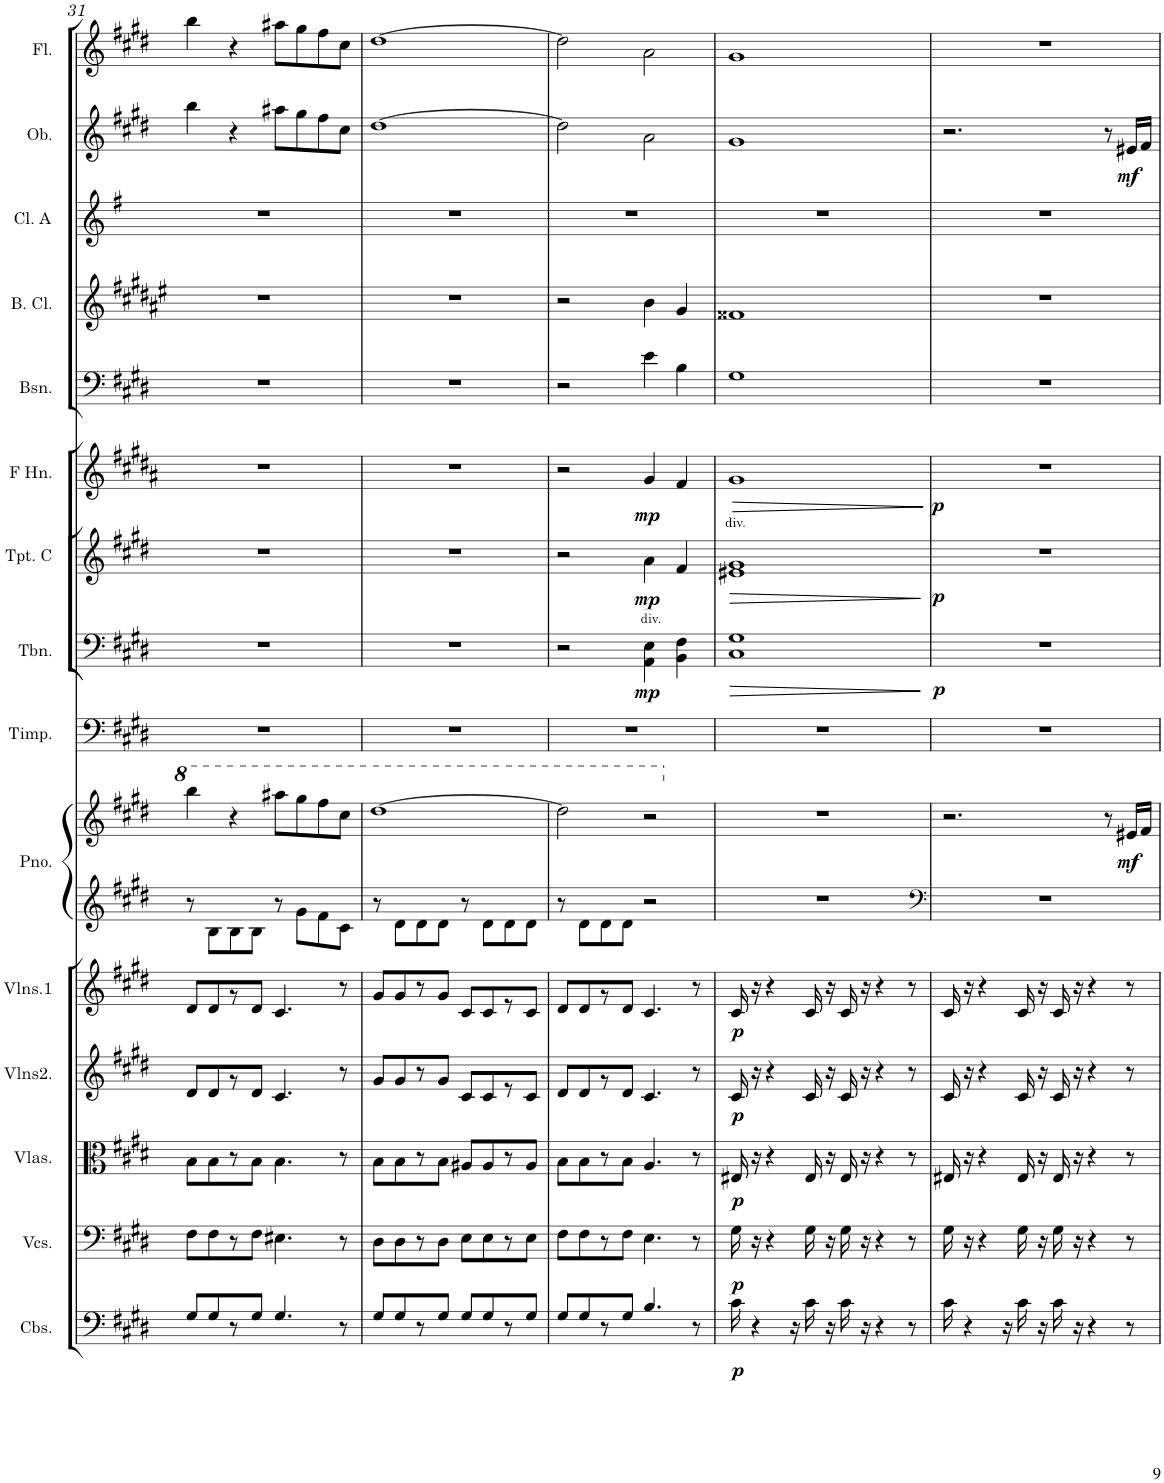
**kern	**dynam	**kern	**dynam	**kern	**dynam	**kern	**dynam	**kern	**dynam	**kern	**kern	**dynam	**kern	**kern	**dynam	**kern	**dynam	**kern	**dynam	**kern	**kern	**kern	**kern	**dynam	**kern
*part15	*part15	*part14	*part14	*part13	*part13	*part12	*part12	*part11	*part11	*part10	*part10	*part10	*part9	*part8	*part8	*part7	*part7	*part6	*part6	*part5	*part4	*part3	*part2	*part2	*part1
*staff16	*staff16	*staff15	*staff15	*staff14	*staff14	*staff13	*staff13	*staff12	*staff12	*staff11	*staff10	*staff10/11	*staff9	*staff8	*staff8	*staff7	*staff7	*staff6	*staff6	*staff5	*staff4	*staff3	*staff2	*staff2	*staff1
*I"Contrabass Section	*	*I"Violoncello Section	*	*I"Viola Section	*	*I"Violin Section2	*	*I"Violin Section1	*	*I"Grand Piano	*	*	*I"Timpani	*I"Trombone	*	*I"Trumpet C	*	*I"French Horn	*	*I"Bassoon	*I"Bass Clarinet	*I"Clarinet A	*I"Oboe	*	*I"Flute
*I'Cbs.	*	*I'Vcs.	*	*I'Vlas.	*	*I'Vlns2.	*	*I'Vlns.1	*	*I'Pno.	*	*	*I'Timp.	*I'Tbn.	*	*I'Tpt. C	*	*I'F Hn.	*	*I'Bsn.	*I'B. Cl.	*I'Cl. A	*I'Ob.	*	*I'Fl.
!!LO:PB:g=z
*clefF4	*	*clefF4	*	*clefC3	*	*clefG2	*	*clefG2	*	*clefG2	*clefG2	*	*clefF4	*clefF4	*	*clefG2	*	*clefG2	*	*clefF4	*clefG2	*clefG2	*clefG2	*	*clefG2
*Trd7c12	*	*	*	*	*	*	*	*	*	*	*	*	*	*	*	*Trd1c2	*	*Trd4c7	*	*	*Trd8c14	*Trd2c3	*	*	*
*k[f#c#g#d#]	*	*k[f#c#g#d#]	*	*k[f#c#g#d#]	*	*k[f#c#g#d#]	*	*k[f#c#g#d#]	*	*k[f#c#g#d#]	*k[f#c#g#d#]	*	*k[f#c#g#d#]	*k[f#c#g#d#]	*	*k[f#c#g#d#]	*	*k[f#c#g#d#a#]	*	*k[f#c#g#d#]	*k[f#c#g#d#a#e#]	*k[f#]	*k[f#c#g#d#]	*	*k[f#c#g#d#]
*E:	*	*E:	*	*E:	*	*E:	*	*E:	*	*E:	*E:	*	*E:	*E:	*	*	*	*	*	*E:	*	*	*E:	*	*E:
*M4/4	*	*M4/4	*	*M4/4	*	*M4/4	*	*M4/4	*	*M4/4	*M4/4	*	*M4/4	*M4/4	*	*M4/4	*	*M4/4	*	*M4/4	*M4/4	*M4/4	*M4/4	*	*M4/4
=31	=31	=31	=31	=31	=31	=31	=31	=31	=31	=31	=31	=31	=31	=31	=31	=31	=31	=31	=31	=31	=31	=31	=31	=31	=31
8G#/L	.	8F#\L	.	8B\L	.	8d#/L	.	8d#/L	.	8r	4bbb\	.	1r	1r	.	1r	.	1r	.	1r	1r	1r	4bb\	.	4bb\
8G#/	.	8F#\	.	8B\	.	8d#/	.	8d#/	.	8B\L	.	.	.	.	.	.	.	.	.	.	.	.	.	.	.
8r	.	8r	.	8r	.	8r	.	8r	.	8B\	4r	.	.	.	.	.	.	.	.	.	.	.	4r	.	4r
8G#/J	.	8F#\J	.	8B\J	.	8d#/J	.	8d#/J	.	8B\J	.	.	.	.	.	.	.	.	.	.	.	.	.	.	.
4.G#/	.	4.E#X\	.	4.B\	.	4.c#/	.	4.c#/	.	8r	8aaa#X\L	.	.	.	.	.	.	.	.	.	.	.	8aa#X\L	.	8aa#X\L
.	.	.	.	.	.	.	.	.	.	8g#\L	8ggg#\	.	.	.	.	.	.	.	.	.	.	.	8gg#\	.	8gg#\
.	.	.	.	.	.	.	.	.	.	8f#\	8fff#\	.	.	.	.	.	.	.	.	.	.	.	8ff#\	.	8ff#\
8r	.	8r	.	8r	.	8r	.	8r	.	8c#\J	8ccc#\J	.	.	.	.	.	.	.	.	.	.	.	8cc#\J	.	8cc#\J
=32	=32	=32	=32	=32	=32	=32	=32	=32	=32	=32	=32	=32	=32	=32	=32	=32	=32	=32	=32	=32	=32	=32	=32	=32	=32
8G#/L	.	8D#\L	.	8B\L	.	8g#/L	.	8g#/L	.	8r	[1ddd#	.	1r	1r	.	1r	.	1r	.	1r	1r	1r	[1dd#	.	[1dd#
8G#/	.	8D#\	.	8B\	.	8g#/	.	8g#/	.	8d#\L	.	.	.	.	.	.	.	.	.	.	.	.	.	.	.
8r	.	8r	.	8r	.	8r	.	8r	.	8d#\	.	.	.	.	.	.	.	.	.	.	.	.	.	.	.
8G#/J	.	8D#\J	.	8B\J	.	8g#/J	.	8g#/J	.	8d#\J	.	.	.	.	.	.	.	.	.	.	.	.	.	.	.
8G#/L	.	8E\L	.	8A#X/L	.	8c#/L	.	8c#/L	.	8r	.	.	.	.	.	.	.	.	.	.	.	.	.	.	.
8G#/	.	8E\	.	8A#/	.	8c#/	.	8c#/	.	8d#\L	.	.	.	.	.	.	.	.	.	.	.	.	.	.	.
8r	.	8r	.	8r	.	8r	.	8r	.	8d#\	.	.	.	.	.	.	.	.	.	.	.	.	.	.	.
8G#/J	.	8E\J	.	8A#/J	.	8c#/J	.	8c#/J	.	8d#\J	.	.	.	.	.	.	.	.	.	.	.	.	.	.	.
=33	=33	=33	=33	=33	=33	=33	=33	=33	=33	=33	=33	=33	=33	=33	=33	=33	=33	=33	=33	=33	=33	=33	=33	=33	=33
8G#/L	.	8F#\L	.	8B\L	.	8d#/L	.	8d#/L	.	8r	2ddd#\]	.	1r	2r	.	2r	.	2r	.	2r	2r	1r	2dd#\]	.	2dd#\]
8G#/	.	8F#\	.	8B\	.	8d#/	.	8d#/	.	8d#\L	.	.	.	.	.	.	.	.	.	.	.	.	.	.	.
8r	.	8r	.	8r	.	8r	.	8r	.	8d#\	.	.	.	.	.	.	.	.	.	.	.	.	.	.	.
8G#/J	.	8F#\J	.	8B\J	.	8d#/J	.	8d#/J	.	8d#\J	.	.	.	.	.	.	.	.	.	.	.	.	.	.	.
!	!	!	!	!	!	!	!	!	!	!	!	!	!	!LO:TX:a:t=div.	!	!	!	!	!	!	!	!	!	!	!
!	!	!	!	!	!	!	!	!	!	!	!	!	!	!	!LO:DY:b	!	!LO:DY:b	!	!LO:DY:b	!	!	!	!	!	!
4.B/	.	4.E\	.	4.A/	.	4.c#/	.	4.c#/	.	2r	2r	.	.	4AA\ 4E\	mp	4a\	mp	4g#/	mp	4e\	4b\	.	2a\	.	2a\
.	.	.	.	.	.	.	.	.	.	.	.	.	.	4BB\ 4F#\	.	4f#/	.	4f#/	.	4B\	4g#/	.	.	.	.
8r	.	8r	.	8r	.	8r	.	8r	.	.	.	.	.	.	.	.	.	.	.	.	.	.	.	.	.
=34	=34	=34	=34	=34	=34	=34	=34	=34	=34	=34	=34	=34	=34	=34	=34	=34	=34	=34	=34	=34	=34	=34	=34	=34	=34
!	!	!	!	!	!	!	!	!	!	!	!	!	!	!	!	!LO:TX:a:t=div.	!	!	!	!	!	!	!	!	!
!	!LO:DY:b	!	!LO:DY:b	!	!LO:DY:b	!	!LO:DY:b	!	!LO:DY:b	!	!	!	!	!	!LO:HP:b	!	!LO:HP:b	!	!LO:HP:b	!	!	!	!	!	!
16c#\	p	16G#\	p	16E#X/	p	16c#/	p	16c#/	p	1r	1r	.	1r	1C# 1G#	>	1e#X 1g#	>	1g#	>	1G#	1f##X	1r	1g#	.	1g#
4r	.	16r	.	16r	.	16r	.	16r	.	.	.	.	.	.	.	.	.	.	.	.	.	.	.	.	.
.	.	4r	.	4r	.	4r	.	4r	.	.	.	.	.	.	.	.	.	.	.	.	.	.	.	.	.
16r	.	.	.	.	.	.	.	.	.	.	.	.	.	.	.	.	.	.	.	.	.	.	.	.	.
16c#\	.	16G#\	.	16E#/	.	16c#/	.	16c#/	.	.	.	.	.	.	.	.	.	.	.	.	.	.	.	.	.
16r	.	16r	.	16r	.	16r	.	16r	.	.	.	.	.	.	.	.	.	.	.	.	.	.	.	.	.
16c#\	.	16G#\	.	16E#/	.	16c#/	.	16c#/	.	.	.	.	.	.	.	.	.	.	.	.	.	.	.	.	.
16r	.	16r	.	16r	.	16r	.	16r	.	.	.	.	.	.	.	.	.	.	.	.	.	.	.	.	.
4r	.	4r	.	4r	.	4r	.	4r	.	.	.	.	.	.	.	.	.	.	.	.	.	.	.	.	.
8r	.	8r	.	8r	.	8r	.	8r	.	.	.	.	.	.	.	.	.	.	.	.	.	.	.	.	.
.	.	.	.	.	.	.	.	.	.	.	.	.	.	.	]	.	]	.	]	.	.	.	.	.	.
=35	=35	=35	=35	=35	=35	=35	=35	=35	=35	=35	=35	=35	=35	=35	=35	=35	=35	=35	=35	=35	=35	=35	=35	=35	=35
*	*	*	*	*	*	*	*	*	*	*clefF4	*	*	*	*	*	*	*	*	*	*	*	*	*	*	*
!	!	!	!	!	!	!	!	!	!	!	!	!	!	!	!LO:DY:b	!	!LO:DY:b	!	!LO:DY:b	!	!	!	!	!	!
16c#\	.	16G#\	.	16E#X/	.	16c#/	.	16c#/	.	1r	2.r	.	1r	1r	p	1r	p	1r	p	1r	1r	1r	2.r	.	1r
4r	.	16r	.	16r	.	16r	.	16r	.	.	.	.	.	.	.	.	.	.	.	.	.	.	.	.	.
.	.	4r	.	4r	.	4r	.	4r	.	.	.	.	.	.	.	.	.	.	.	.	.	.	.	.	.
16r	.	.	.	.	.	.	.	.	.	.	.	.	.	.	.	.	.	.	.	.	.	.	.	.	.
16c#\	.	16G#\	.	16E#/	.	16c#/	.	16c#/	.	.	.	.	.	.	.	.	.	.	.	.	.	.	.	.	.
16r	.	16r	.	16r	.	16r	.	16r	.	.	.	.	.	.	.	.	.	.	.	.	.	.	.	.	.
16c#\	.	16G#\	.	16E#/	.	16c#/	.	16c#/	.	.	.	.	.	.	.	.	.	.	.	.	.	.	.	.	.
16r	.	16r	.	16r	.	16r	.	16r	.	.	.	.	.	.	.	.	.	.	.	.	.	.	.	.	.
4r	.	4r	.	4r	.	4r	.	4r	.	.	.	.	.	.	.	.	.	.	.	.	.	.	.	.	.
.	.	.	.	.	.	.	.	.	.	.	8r	.	.	.	.	.	.	.	.	.	.	.	8r	.	.
!	!	!	!	!	!	!	!	!	!	!	!	!LO:DY:b	!	!	!	!	!	!	!	!	!	!	!	!LO:DY:b	!
8r	.	8r	.	8r	.	8r	.	8r	.	.	16e#X/LL	mf	.	.	.	.	.	.	.	.	.	.	16e#X/LL	mf	.
.	.	.	.	.	.	.	.	.	.	.	16f#/JJ	.	.	.	.	.	.	.	.	.	.	.	16f#/JJ	.	.
=	=	=	=	=	=	=	=	=	=	=	=	=	=	=	=	=	=	=	=	=	=	=	=	=	=
*-	*-	*-	*-	*-	*-	*-	*-	*-	*-	*-	*-	*-	*-	*-	*-	*-	*-	*-	*-	*-	*-	*-	*-	*-	*-
